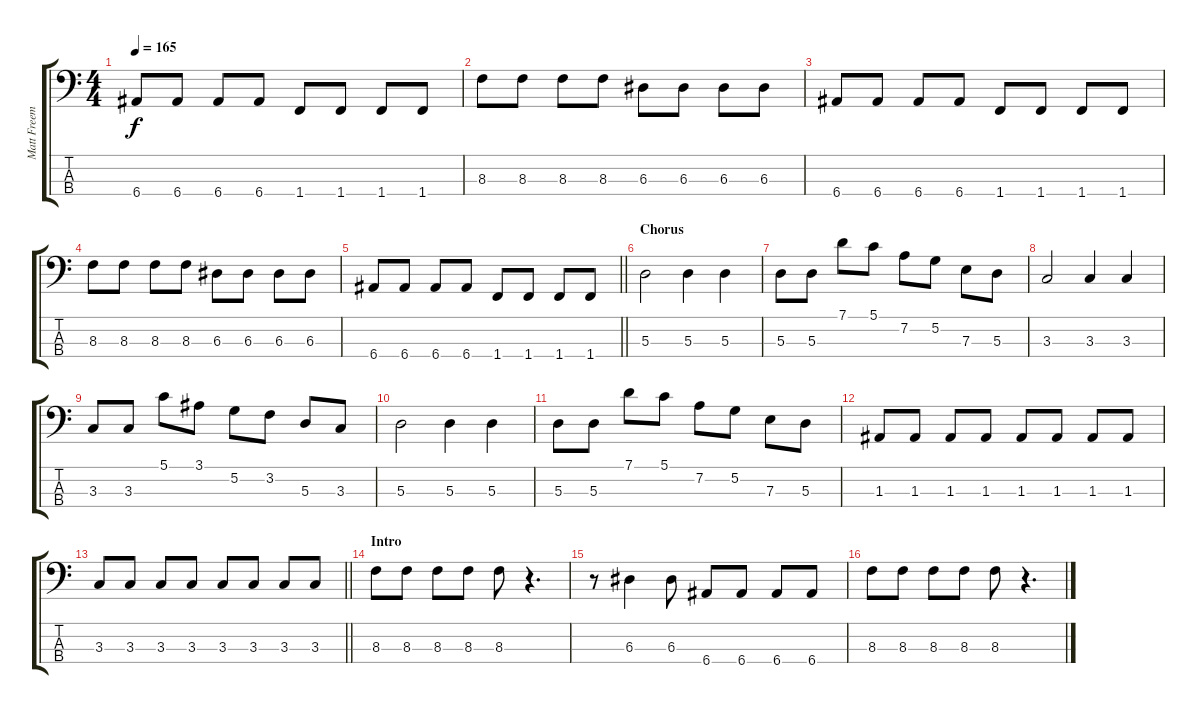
\track ("Matt Freeman" "Matt Freem") {instrument electricbassfinger}
\staff {score tabs}
\tuning (G2 D2 A1 E1) {hide}
\ts (4 4)
\tempo 165
\clef f4
\ks c
6.4.8{dy f} 6.4.8 6.4.8 6.4.8 1.4.8 1.4.8 1.4.8 1.4.8 |
8.3.8 8.3.8 8.3.8 8.3.8 6.3.8 6.3.8 6.3.8 6.3.8 |
6.4.8 6.4.8 6.4.8 6.4.8 1.4.8 1.4.8 1.4.8 1.4.8 |
8.3.8 8.3.8 8.3.8 8.3.8 6.3.8 6.3.8 6.3.8 6.3.8 |
\barLineRight lightlight
6.4.8 6.4.8 6.4.8 6.4.8 1.4.8 1.4.8 1.4.8 1.4.8 |
\section ("" "Chorus")
5.3.2 5.3.4 5.3.4 |
5.3.8 5.3.8 7.1.8 5.1.8 7.2.8 5.2.8 7.3.8 5.3.8 |
3.3.2 3.3.4 3.3.4 |
3.3.8 3.3.8 5.1.8 3.1.8 5.2.8 3.2.8 5.3.8 3.3.8 |
5.3.2 5.3.4 5.3.4 |
5.3.8 5.3.8 7.1.8 5.1.8 7.2.8 5.2.8 7.3.8 5.3.8 |
1.3.8 1.3.8 1.3.8 1.3.8 1.3.8 1.3.8 1.3.8 1.3.8 |
\barLineRight lightlight
3.3.8 3.3.8 3.3.8 3.3.8 3.3.8 3.3.8 3.3.8 3.3.8 |
\section ("" "Intro")
8.3.8 8.3.8 8.3.8 8.3.8 8.3.8 r.4{d} |
r.8 6.3.4 6.3.8 6.4.8 6.4.8 6.4.8 6.4.8 |
8.3.8 8.3.8 8.3.8 8.3.8 8.3.8 r.4{d}
